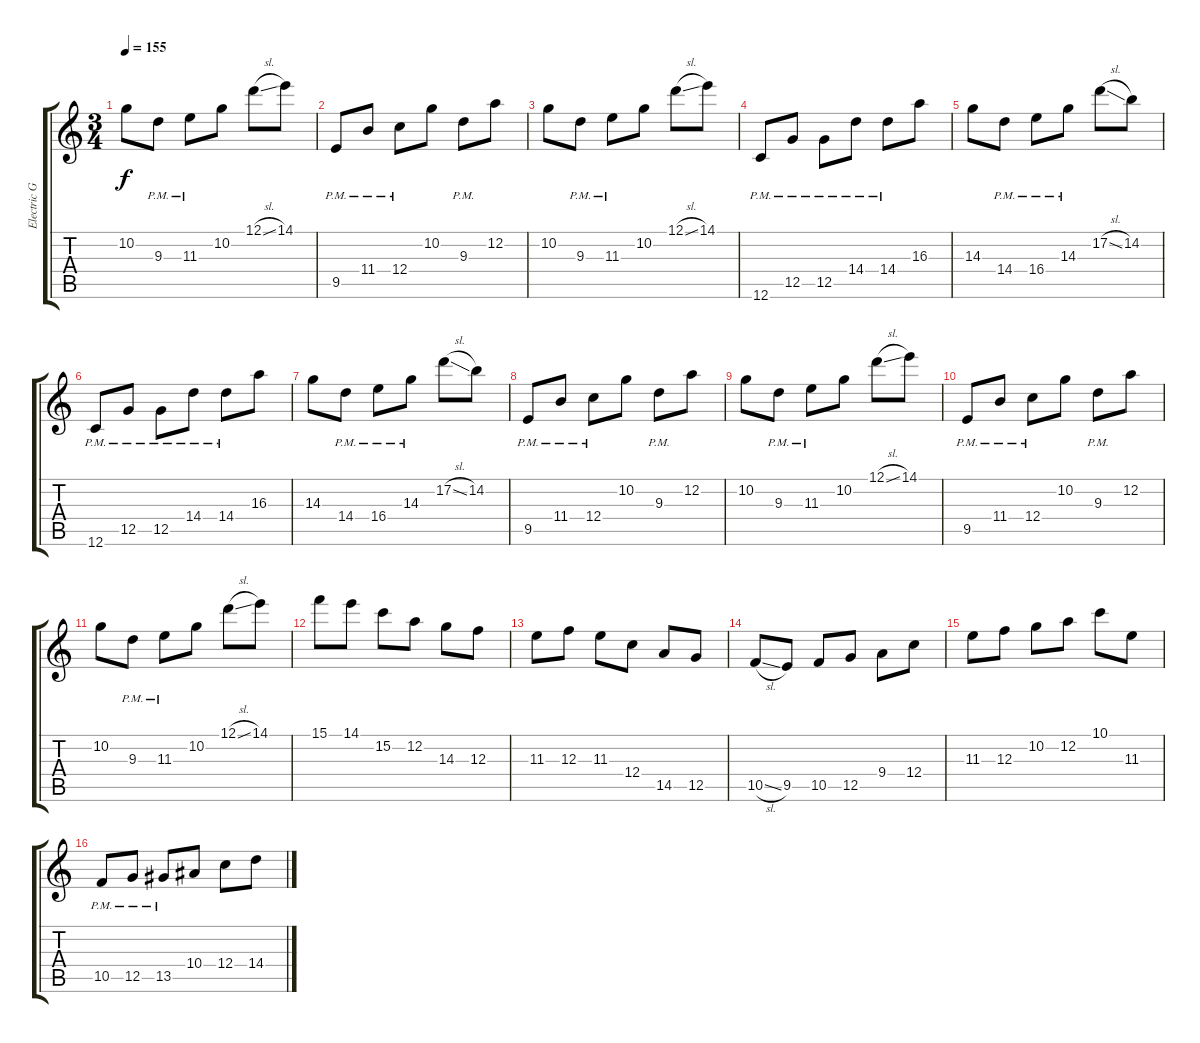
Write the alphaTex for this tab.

\track ("Electric Guitar 1" "Electric G") {instrument distortionguitar}
\staff {score tabs}
\tuning (D4 A3 F3 C3 G2 C2) {hide}
\ts (3 4)
\tempo 155
\clef g2
\ks c
10.2.8{dy f} 9.3{pm}.8 11.3{pm}.8 10.2.8 12.1{sl}.8 14.1.8 |
9.5{pm}.8 11.4{pm}.8 12.4{pm}.8 10.2.8 9.3{pm}.8 12.2.8 |
10.2.8 9.3{pm}.8 11.3{pm}.8 10.2.8 12.1{sl}.8 14.1.8 |
12.6{pm}.8 12.5{pm}.8 12.5{pm}.8 14.4{pm}.8 14.4{pm}.8 16.3.8 |
14.3.8 14.4{pm}.8 16.4{pm}.8 14.3{pm}.8 17.2{sl}.8 14.2.8 |
12.6{pm}.8 12.5{pm}.8 12.5{pm}.8 14.4{pm}.8 14.4{pm}.8 16.3.8 |
14.3.8 14.4{pm}.8 16.4{pm}.8 14.3{pm}.8 17.2{sl}.8 14.2.8 |
9.5{pm}.8 11.4{pm}.8 12.4{pm}.8 10.2.8 9.3{pm}.8 12.2.8 |
10.2.8 9.3{pm}.8 11.3{pm}.8 10.2.8 12.1{sl}.8 14.1.8 |
9.5{pm}.8 11.4{pm}.8 12.4{pm}.8 10.2.8 9.3{pm}.8 12.2.8 |
10.2.8 9.3{pm}.8 11.3{pm}.8 10.2.8 12.1{sl}.8 14.1.8 |
15.1.8 14.1.8 15.2.8 12.2.8 14.3.8 12.3.8 |
11.3.8 12.3.8 11.3.8 12.4.8 14.5.8 12.5.8 |
10.5{sl}.8 9.5.8 10.5.8 12.5.8 9.4.8 12.4.8 |
11.3.8 12.3.8 10.2.8 12.2.8 10.1.8 11.3.8 |
10.5{pm}.8 12.5{pm}.8 13.5{pm}.8 10.4.8 12.4.8 14.4.8
